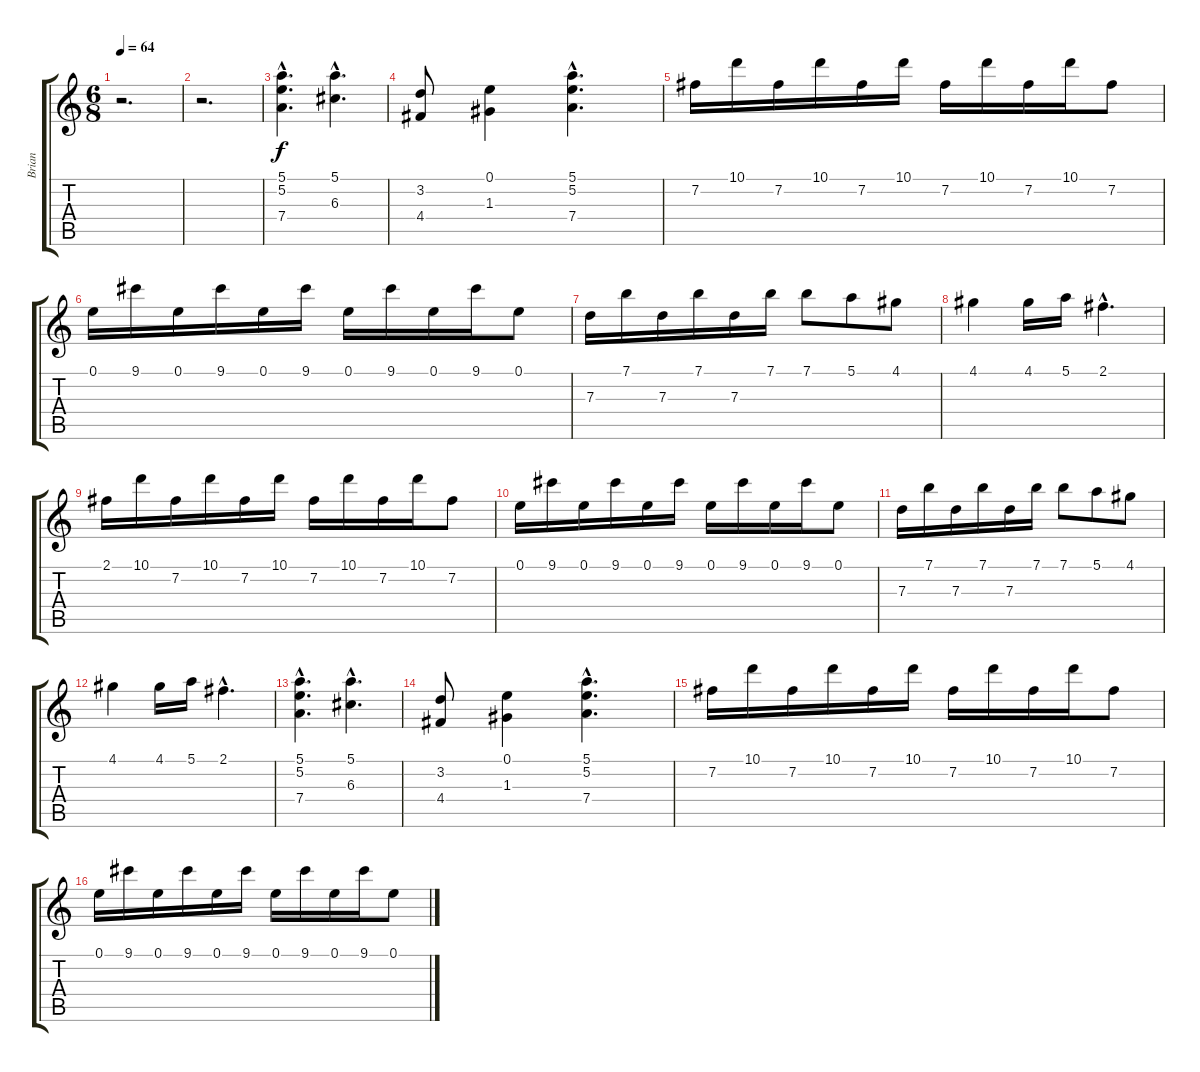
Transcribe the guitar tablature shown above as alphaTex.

\track ("Brian" "Brian") {instrument electricguitarclean}
\staff {score tabs}
\tuning (E4 B3 G3 D3 A2 E2) {hide}
\ts (6 8)
\tempo 64
\clef g2
\ks c
r.2{d dy f instrument electricguitarclean} |
r.2{d} |
(5.1{hac} 5.2{hac} 7.4{hac}).4{d} (5.1{hac} 6.3{hac}).4{d} |
(3.2 4.4).8 (0.1 1.3).4 (5.1{hac} 5.2{hac} 7.4{hac}).4{d} |
7.2.16 10.1.16 7.2.16 10.1.16 7.2.16 10.1.16 7.2.16 10.1.16 7.2.16 10.1.16 7.2.8 |
0.1.16 9.1.16 0.1.16 9.1.16 0.1.16 9.1.16 0.1.16 9.1.16 0.1.16 9.1.16 0.1.8 |
7.3.16 7.1.16 7.3.16 7.1.16 7.3.16 7.1.16 7.1.8 5.1.8 4.1.8 |
4.1.4 4.1.16 5.1.16 2.1{hac}.4{d} |
2.1.16 10.1.16 7.2.16 10.1.16 7.2.16 10.1.16 7.2.16 10.1.16 7.2.16 10.1.16 7.2.8 |
0.1.16 9.1.16 0.1.16 9.1.16 0.1.16 9.1.16 0.1.16 9.1.16 0.1.16 9.1.16 0.1.8 |
7.3.16 7.1.16 7.3.16 7.1.16 7.3.16 7.1.16 7.1.8 5.1.8 4.1.8 |
4.1.4 4.1.16 5.1.16 2.1{hac}.4{d} |
(5.1{hac} 5.2{hac} 7.4{hac}).4{d} (5.1{hac} 6.3{hac}).4{d} |
(3.2 4.4).8 (0.1 1.3).4 (5.1{hac} 5.2{hac} 7.4{hac}).4{d} |
7.2.16 10.1.16 7.2.16 10.1.16 7.2.16 10.1.16 7.2.16 10.1.16 7.2.16 10.1.16 7.2.8 |
0.1.16 9.1.16 0.1.16 9.1.16 0.1.16 9.1.16 0.1.16 9.1.16 0.1.16 9.1.16 0.1.8
